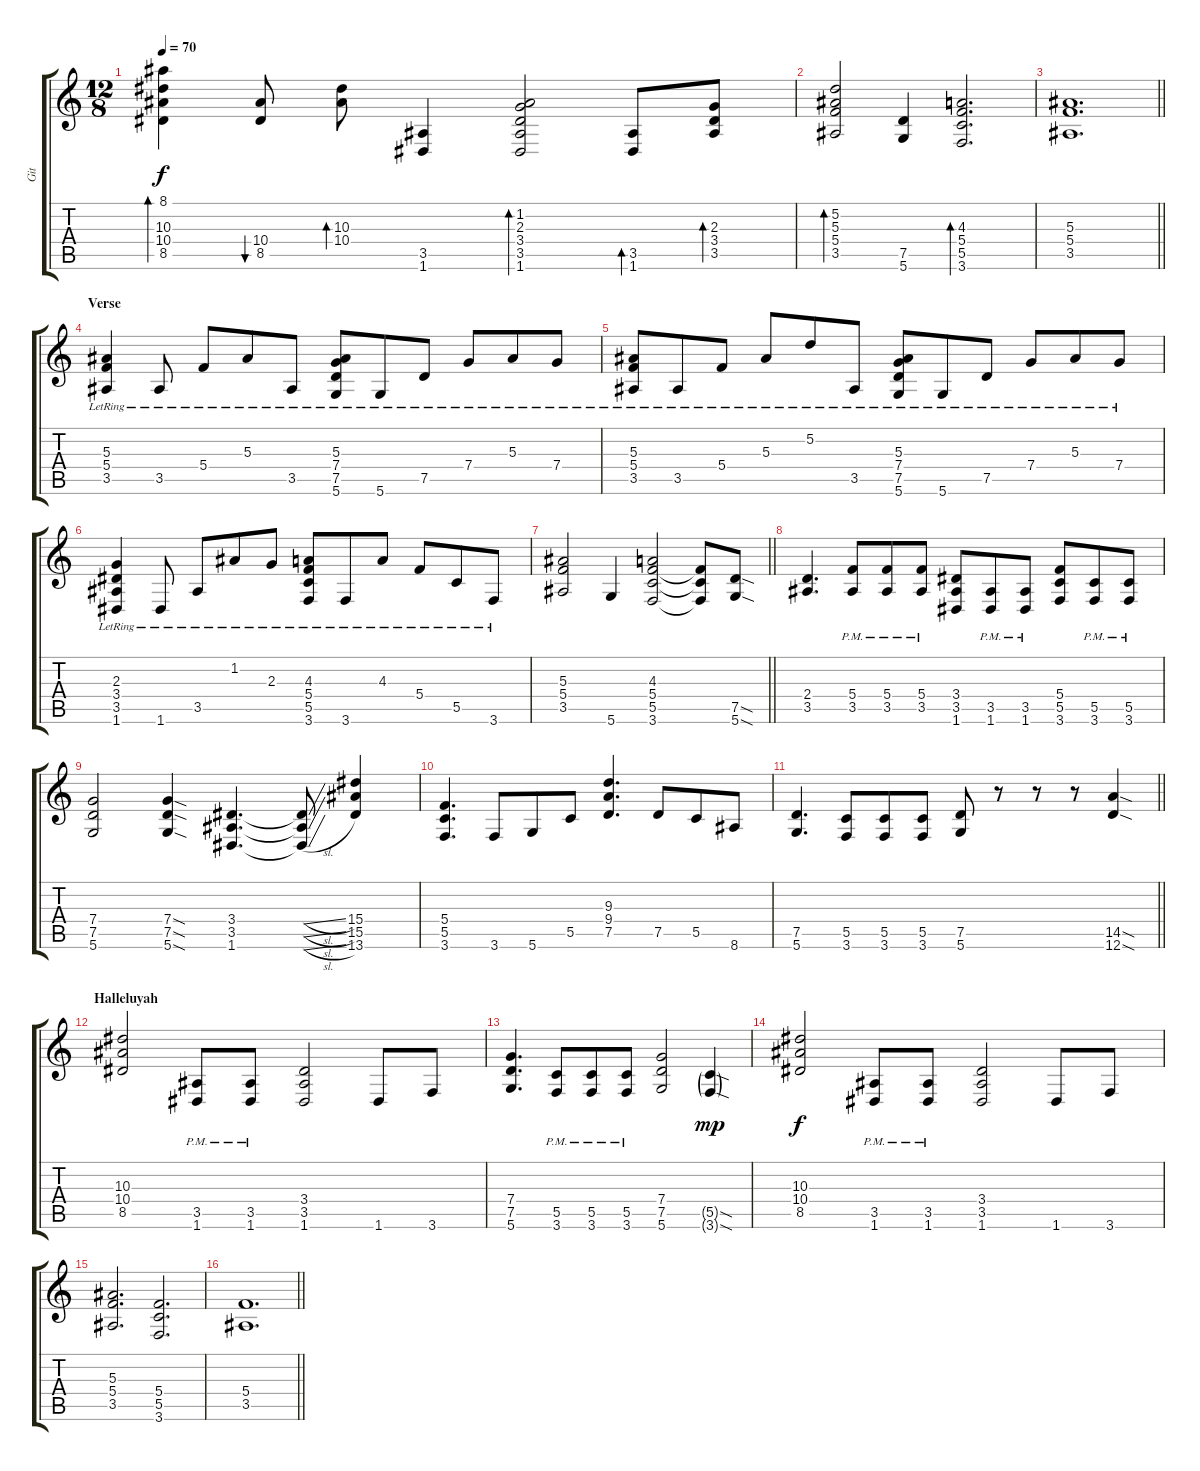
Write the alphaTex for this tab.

\track ("Git" "Git") {instrument electricguitarjazz}
\staff {score tabs}
\tuning (D4 A3 F3 C3 G2 D2) {hide}
\ts (12 8)
\tempo 70
\clef g2
\ks c
(8.1 10.3 10.4 8.5).4{bd 60 dy f} (10.4 8.5).8{bu 60} (10.3 10.4).8{bd 120} (3.5 1.6).4 (1.2 2.3 3.4 3.5 1.6).2{bd 60} (3.5 1.6).8{bd 120} (2.3 3.4 3.5).8{bd 120} |
(5.2 5.3 5.4 3.5).2{bd 120} (7.5 5.6).4 (4.3 5.4 5.5 3.6).2{d bd 120} |
\barLineRight lightlight
(5.3 5.4 3.5).1{d} |
\section ("" "Verse")
(5.3{lr} 5.4{lr} 3.5{lr}).4 3.5{lr}.8 5.4{lr}.8 5.3{lr}.8 3.5{lr}.8 (5.3{lr} 7.4{lr} 7.5{lr} 5.6{lr}).8 5.6{lr}.8 7.5{lr}.8 7.4{lr}.8 5.3{lr}.8 7.4{lr}.8 |
(5.3{lr} 5.4{lr} 3.5{lr}).8 3.5{lr}.8 5.4{lr}.8 5.3{lr}.8 5.2{lr}.8 3.5{lr}.8 (5.3{lr} 7.4{lr} 7.5{lr} 5.6{lr}).8 5.6{lr}.8 7.5{lr}.8 7.4{lr}.8 5.3{lr}.8 7.4{lr}.8 |
(2.3{lr} 3.4{lr} 3.5{lr} 1.6{lr}).4 1.6{lr}.8 3.5{lr}.8 1.2{lr}.8 2.3{lr}.8 (4.3{lr} 5.4{lr} 5.5{lr} 3.6{lr}).8 3.6{lr}.8 4.3{lr}.8 5.4{lr}.8 5.5{lr}.8 3.6{lr}.8 |
\barLineRight lightlight
(5.3 5.4 3.5).2 5.6.4 (4.3 5.4 5.5 3.6).2 (5.4{t} 5.5{t} 3.6{t}).8 (7.5{sod} 5.6{sod}).8{volume 13 instrument distortionguitar} |
(2.4 3.5).4{d} (5.4{pm} 3.5{pm}).8 (5.4{pm} 3.5{pm}).8 (5.4{pm} 3.5{pm}).8 (3.4 3.5 1.6).8 (3.5{pm} 1.6{pm}).8 (3.5{pm} 1.6{pm}).8 (5.4 5.5 3.6).8 (5.5{pm} 3.6{pm}).8 (5.5{pm} 3.6{pm}).8 |
(7.4 7.5 5.6).2 (7.4{sod} 7.5{sod} 5.6{sod}).4 (3.4 3.5 1.6).4{d} (3.4{sl t} 3.5{sl t} 1.6{sl t}).8 (15.4 15.5 13.6).4 |
(5.4 5.5 3.6).4{d} 3.6.8 5.6.8 5.5.8 (9.3 9.4 7.5).4{d} 7.5.8 5.5.8 8.6.8 |
\barLineRight lightlight
(7.5 5.6).4{d} (5.5 3.6).8 (5.5 3.6).8 (5.5 3.6).8 (7.5 5.6).8 r.8 r.8 r.8 (14.5{sod} 12.6{sod}).4 |
\section ("" "Halleluyah")
(10.3 10.4 8.5).2 (3.5{pm} 1.6{pm}).8 (3.5{pm} 1.6{pm}).8 (3.4 3.5 1.6).2 1.6.8 3.6.8 |
(7.4 7.5 5.6).4{d} (5.5{pm} 3.6{pm}).8 (5.5{pm} 3.6{pm}).8 (5.5{pm} 3.6{pm}).8 (7.4 7.5 5.6).2 (5.5{sod g} 3.6{sod g}).4{dy mp} |
(10.3 10.4 8.5).2{dy f} (3.5{pm} 1.6{pm}).8 (3.5{pm} 1.6{pm}).8 (3.4 3.5 1.6).2 1.6.8 3.6.8 |
(5.3 5.4 3.5).2{d} (5.4 5.5 3.6).2{d} |
\barLineRight lightlight
(5.4 3.5).1{d}
